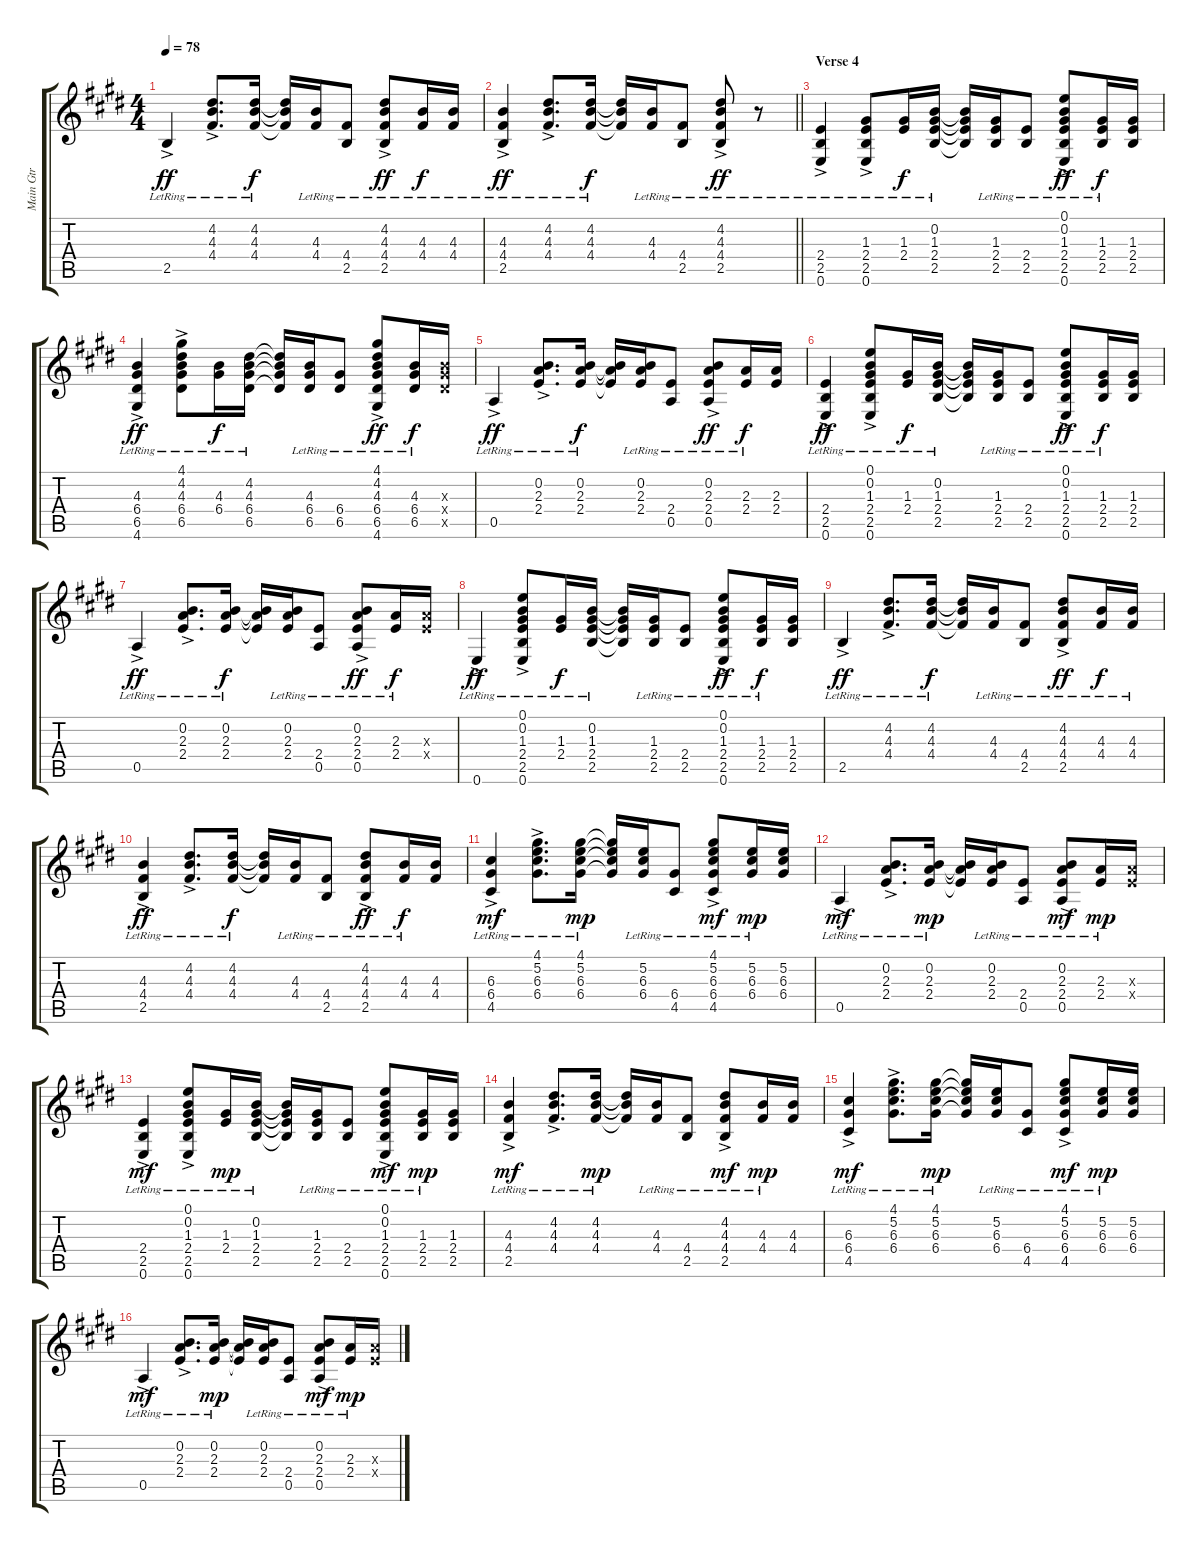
\track ("Main Gtr" "Main Gtr") {instrument acousticguitarsteel}
\staff {score tabs}
\tuning (E4 B3 G3 D3 A2 E2) {hide}
\ts (4 4)
\tempo 78
\clef g2
\ks c#minor
2.5{ac lr}.4{dy ff} (4.2{ac lr} 4.3{ac lr} 4.4{ac lr}).8{d} (4.2{lr} 4.3{lr} 4.4{lr}).16{dy f} (4.2{t} 4.3{t} 4.4{t}).16 (4.3{lr} 4.4{lr}).16 (4.4{lr} 2.5{lr}).8 (4.2{ac lr} 4.3{ac lr} 4.4{ac lr} 2.5{ac lr}).8{dy ff} (4.3{lr} 4.4{lr}).16{dy f} (4.3{lr} 4.4{lr}).16 |
\barLineRight lightlight
\ks e
(4.3{ac lr} 4.4{ac lr} 2.5{ac lr}).4{dy ff} (4.2{ac lr} 4.3{ac lr} 4.4{ac lr}).8{d} (4.2{lr} 4.3{lr} 4.4{lr}).16{dy f} (4.2{t} 4.3{t} 4.4{t}).16 (4.3{lr} 4.4{lr}).16 (4.4{lr} 2.5{lr}).8 (4.2{ac lr} 4.3{ac lr} 4.4{ac lr} 2.5{ac lr}).8{dy ff} r.8 |
\section ("" "Verse 4")
\ks c#minor
(2.4{ac lr} 2.5{ac lr} 0.6{ac lr}).4 (1.3{ac lr} 2.4{ac lr} 2.5{ac lr} 0.6{ac lr}).8 (1.3{lr} 2.4{lr}).16{dy f} (0.2{lr} 1.3{lr} 2.4{lr} 2.5{lr}).16 (0.2{t} 1.3{t} 2.4{t} 2.5{t}).16 (1.3{lr} 2.4{lr} 2.5{lr}).16 (2.4{lr} 2.5{lr}).8 (0.1{ac lr} 0.2{ac lr} 1.3{ac lr} 2.4{ac lr} 2.5{ac lr} 0.6{ac lr}).8{dy ff} (1.3{lr} 2.4{lr} 2.5{lr}).16{dy f} (1.3 2.4 2.5).16 |
(4.3{ac lr} 6.4{ac lr} 6.5{ac lr} 4.6{ac lr}).4{dy ff} (4.1{ac lr} 4.2{ac lr} 4.3{ac lr} 6.4{ac lr} 6.5{ac lr}).8 (4.3{lr} 6.4{lr}).16{dy f} (4.2{lr} 4.3{lr} 6.4{lr} 6.5{lr}).16 (4.2{t} 4.3{t} 6.4{t} 6.5{t}).16 (4.3{lr} 6.4{lr} 6.5{lr}).16 (6.4{lr} 6.5{lr}).8 (4.1{ac lr} 4.2{ac lr} 4.3{ac lr} 6.4{ac lr} 6.5{ac lr} 4.6{ac lr}).8{dy ff} (4.3{lr} 6.4{lr} 6.5{lr}).16{dy f} (4.3{x} 6.4{x} 6.5{x}).16 |
\ks e
0.5{ac lr}.4{dy ff} (0.2{ac lr} 2.3{ac lr} 2.4{ac lr}).8{d} (0.2{lr} 2.3{lr} 2.4{lr}).16{dy f} (0.2{t} 2.3{t} 2.4{t}).16 (0.2{lr} 2.3{lr} 2.4{lr}).16 (2.4{lr} 0.5{lr}).8 (0.2{ac lr} 2.3{ac lr} 2.4{ac lr} 0.5{ac lr}).8{dy ff} (2.3{lr} 2.4{lr}).16{dy f} (2.3 2.4).16 |
\ks c#minor
(2.4{ac lr} 2.5{ac lr} 0.6{ac lr}).4{dy ff} (0.1{ac lr} 0.2{ac lr} 1.3{ac lr} 2.4{ac lr} 2.5{ac lr} 0.6{ac lr}).8 (1.3{lr} 2.4{lr}).16{dy f} (0.2{lr} 1.3{lr} 2.4{lr} 2.5{lr}).16 (0.2{t} 1.3{t} 2.4{t} 2.5{t}).16 (1.3{lr} 2.4{lr} 2.5{lr}).16 (2.4{lr} 2.5{lr}).8 (0.1{ac lr} 0.2{ac lr} 1.3{ac lr} 2.4{ac lr} 2.5{ac lr} 0.6{ac lr}).8{dy ff} (1.3{lr} 2.4{lr} 2.5{lr}).16{dy f} (1.3 2.4 2.5).16 |
0.5{ac lr}.4{dy ff} (0.2{ac lr} 2.3{ac lr} 2.4{ac lr}).8{d} (0.2{lr} 2.3{lr} 2.4{lr}).16{dy f} (0.2{t} 2.3{t} 2.4{t}).16 (0.2{lr} 2.3{lr} 2.4{lr}).16 (2.4{lr} 0.5{lr}).8 (0.2{ac lr} 2.3{ac lr} 2.4{ac lr} 0.5{ac lr}).8{dy ff} (2.3{lr} 2.4{lr}).16{dy f} (2.3{x} 2.4{x}).16 |
\ks e
0.6{ac lr}.4{dy ff} (0.1{ac lr} 0.2{ac lr} 1.3{ac lr} 2.4{ac lr} 2.5{ac lr} 0.6{ac lr}).8 (1.3{lr} 2.4{lr}).16{dy f} (0.2{lr} 1.3{lr} 2.4{lr} 2.5{lr}).16 (0.2{t} 1.3{t} 2.4{t} 2.5{t}).16 (1.3{lr} 2.4{lr} 2.5{lr}).16 (2.4{lr} 2.5{lr}).8 (0.1{ac lr} 0.2{ac lr} 1.3{ac lr} 2.4{ac lr} 2.5{ac lr} 0.6{ac lr}).8{dy ff} (1.3{lr} 2.4{lr} 2.5{lr}).16{dy f} (1.3 2.4 2.5).16 |
\ks c#minor
2.5{ac lr}.4{dy ff} (4.2{ac lr} 4.3{ac lr} 4.4{ac lr}).8{d} (4.2{lr} 4.3{lr} 4.4{lr}).16{dy f} (4.2{t} 4.3{t} 4.4{t}).16 (4.3{lr} 4.4{lr}).16 (4.4{lr} 2.5{lr}).8 (4.2{ac lr} 4.3{ac lr} 4.4{ac lr} 2.5{ac lr}).8{dy ff} (4.3{lr} 4.4{lr}).16{dy f} (4.3{lr} 4.4{lr}).16 |
(4.3{ac lr} 4.4{ac lr} 2.5{ac lr}).4{dy ff} (4.2{ac lr} 4.3{ac lr} 4.4{ac lr}).8{d} (4.2{lr} 4.3{lr} 4.4{lr}).16{dy f} (4.2{t} 4.3{t} 4.4{t}).16 (4.3{lr} 4.4{lr}).16 (4.4{lr} 2.5{lr}).8 (4.2{ac lr} 4.3{ac lr} 4.4{ac lr} 2.5{ac lr}).8{dy ff} (4.3{lr} 4.4{lr}).16{dy f} (4.3 4.4).16 |
\ks e
(6.3{ac lr} 6.4{ac lr} 4.5{ac lr}).4{dy mf} (4.1{ac lr} 5.2{ac lr} 6.3{ac lr} 6.4{ac lr}).8{d} (4.1{lr} 5.2{lr} 6.3{lr} 6.4{lr}).16{dy mp} (4.1{t} 5.2{t} 6.3{t} 6.4{t}).16 (5.2{lr} 6.3{lr} 6.4{lr}).16 (6.4{lr} 4.5{lr}).8 (4.1{ac lr} 5.2{ac lr} 6.3{ac lr} 6.4{ac lr} 4.5{ac lr}).8{dy mf} (5.2{lr} 6.3{lr} 6.4{lr}).16{dy mp} (5.2 6.3 6.4).16 |
\ks c#minor
0.5{ac lr}.4{dy mf} (0.2{ac lr} 2.3{ac lr} 2.4{ac lr}).8{d} (0.2{lr} 2.3{lr} 2.4{lr}).16{dy mp} (0.2{t} 2.3{t} 2.4{t}).16 (0.2{lr} 2.3{lr} 2.4{lr}).16 (2.4{lr} 0.5{lr}).8 (0.2{ac lr} 2.3{ac lr} 2.4{ac lr} 0.5{ac lr}).8{dy mf} (2.3{lr} 2.4{lr}).16{dy mp} (2.3{x} 2.4{x}).16 |
(2.4{ac lr} 2.5{ac lr} 0.6{ac lr}).4{dy mf} (0.1{ac lr} 0.2{ac lr} 1.3{ac lr} 2.4{ac lr} 2.5{ac lr} 0.6{ac lr}).8 (1.3{lr} 2.4{lr}).16{dy mp} (0.2{lr} 1.3{lr} 2.4{lr} 2.5{lr}).16 (0.2{t} 1.3{t} 2.4{t} 2.5{t}).16 (1.3{lr} 2.4{lr} 2.5{lr}).16 (2.4{lr} 2.5{lr}).8 (0.1{ac lr} 0.2{ac lr} 1.3{ac lr} 2.4{ac lr} 2.5{ac lr} 0.6{ac lr}).8{dy mf} (1.3{lr} 2.4{lr} 2.5{lr}).16{dy mp} (1.3 2.4 2.5).16 |
\ks e
(4.3{ac lr} 4.4{ac lr} 2.5{ac lr}).4{dy mf} (4.2{ac lr} 4.3{ac lr} 4.4{ac lr}).8{d} (4.2{lr} 4.3{lr} 4.4{lr}).16{dy mp} (4.2{t} 4.3{t} 4.4{t}).16 (4.3{lr} 4.4{lr}).16 (4.4{lr} 2.5{lr}).8 (4.2{ac lr} 4.3{ac lr} 4.4{ac lr} 2.5{ac lr}).8{dy mf} (4.3{lr} 4.4{lr}).16{dy mp} (4.3 4.4).16 |
\ks c#minor
(6.3{ac lr} 6.4{ac lr} 4.5{ac lr}).4{dy mf} (4.1{ac lr} 5.2{ac lr} 6.3{ac lr} 6.4{ac lr}).8{d} (4.1{lr} 5.2{lr} 6.3{lr} 6.4{lr}).16{dy mp} (4.1{t} 5.2{t} 6.3{t} 6.4{t}).16 (5.2{lr} 6.3{lr} 6.4{lr}).16 (6.4{lr} 4.5{lr}).8 (4.1{ac lr} 5.2{ac lr} 6.3{ac lr} 6.4{ac lr} 4.5{ac lr}).8{dy mf} (5.2{lr} 6.3{lr} 6.4{lr}).16{dy mp} (5.2 6.3 6.4).16 |
0.5{ac lr}.4{dy mf} (0.2{ac lr} 2.3{ac lr} 2.4{ac lr}).8{d} (0.2{lr} 2.3{lr} 2.4{lr}).16{dy mp} (0.2{t} 2.3{t} 2.4{t}).16 (0.2{lr} 2.3{lr} 2.4{lr}).16 (2.4{lr} 0.5{lr}).8 (0.2{ac lr} 2.3{ac lr} 2.4{ac lr} 0.5{ac lr}).8{dy mf} (2.3{lr} 2.4{lr}).16{dy mp} (2.3{x} 2.4{x}).16
